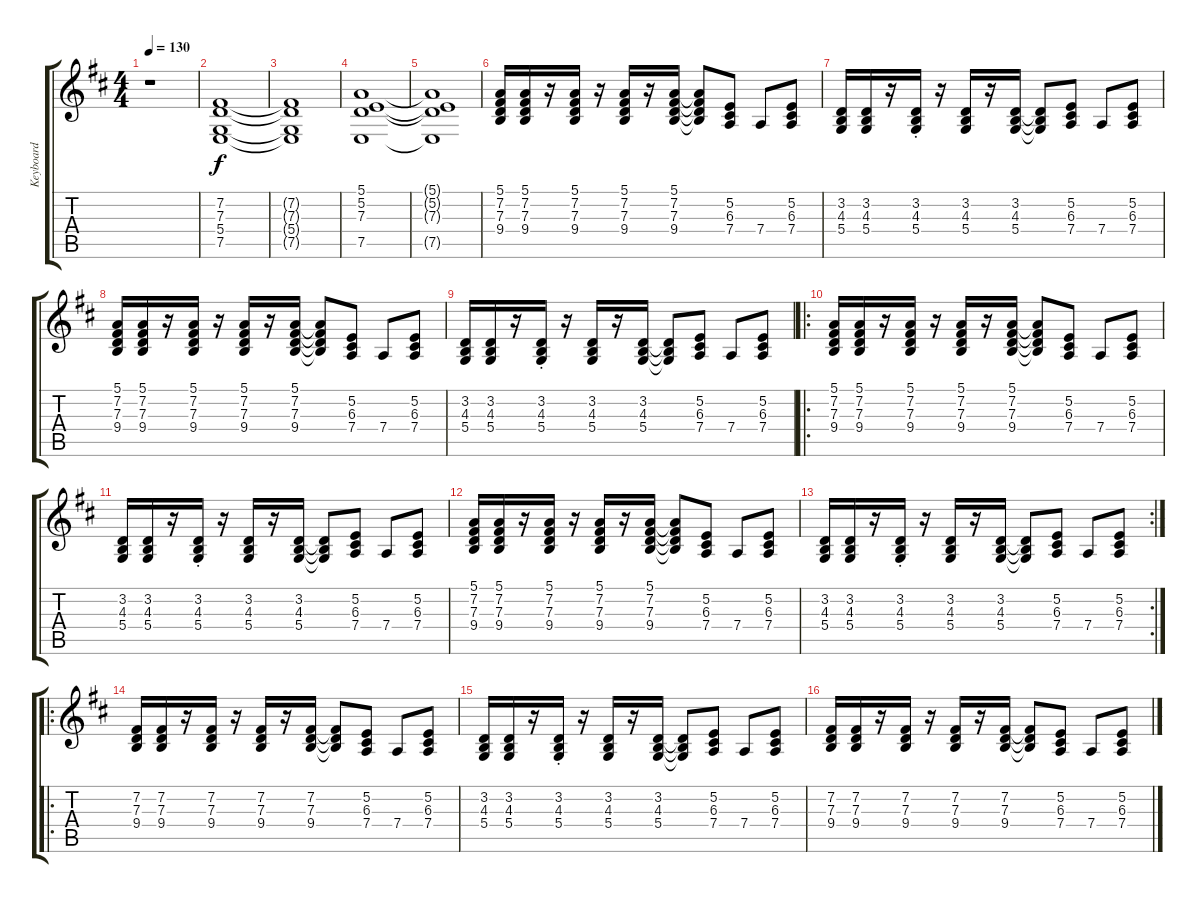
\track ("Keyboard" "Keyboard") {instrument electricgrandpiano}
\staff {score tabs}
\tuning (E4 B3 G3 D3 A2 E2) {hide}
\ts (4 4)
\tempo 130
\clef g2
\ks d
r.1{dy f instrument electricgrandpiano} |
(7.2 7.3 5.4 7.5).1 |
(7.2{t} 7.3{t} 5.4{t} 7.5{t}).1 |
(5.1 5.2 7.3 7.5).1 |
(5.1{t} 5.2{t} 7.3{t} 7.5{t}).1 |
(5.1 7.2 7.3 9.4).16 (5.1 7.2 7.3 9.4).16 r.16 (5.1 7.2 7.3 9.4).16 r.16 (5.1 7.2 7.3 9.4).16 r.16 (5.1 7.2 7.3 9.4).16 (5.1{t} 7.2{t} 7.3{t} 9.4{t}).8 (5.2 6.3 7.4).8 7.4.8 (5.2 6.3 7.4).8 |
(3.2 4.3 5.4).16 (3.2 4.3 5.4).16 r.16 (3.2{st} 4.3{st} 5.4{st}).16 r.16 (3.2 4.3 5.4).16 r.16 (3.2 4.3 5.4).16 (3.2{t} 4.3{t} 5.4{t}).8 (5.2 6.3 7.4).8 7.4.8 (5.2 6.3 7.4).8 |
(5.1 7.2 7.3 9.4).16 (5.1 7.2 7.3 9.4).16 r.16 (5.1 7.2 7.3 9.4).16 r.16 (5.1 7.2 7.3 9.4).16 r.16 (5.1 7.2 7.3 9.4).16 (5.1{t} 7.2{t} 7.3{t} 9.4{t}).8 (5.2 6.3 7.4).8 7.4.8 (5.2 6.3 7.4).8 |
(3.2 4.3 5.4).16 (3.2 4.3 5.4).16 r.16 (3.2{st} 4.3{st} 5.4{st}).16 r.16 (3.2 4.3 5.4).16 r.16 (3.2 4.3 5.4).16 (3.2{t} 4.3{t} 5.4{t}).8 (5.2 6.3 7.4).8 7.4.8 (5.2 6.3 7.4).8 |
\ro
(5.1 7.2 7.3 9.4).16 (5.1 7.2 7.3 9.4).16 r.16 (5.1 7.2 7.3 9.4).16 r.16 (5.1 7.2 7.3 9.4).16 r.16 (5.1 7.2 7.3 9.4).16 (5.1{t} 7.2{t} 7.3{t} 9.4{t}).8 (5.2 6.3 7.4).8 7.4.8 (5.2 6.3 7.4).8 |
(3.2 4.3 5.4).16 (3.2 4.3 5.4).16 r.16 (3.2{st} 4.3{st} 5.4{st}).16 r.16 (3.2 4.3 5.4).16 r.16 (3.2 4.3 5.4).16 (3.2{t} 4.3{t} 5.4{t}).8 (5.2 6.3 7.4).8 7.4.8 (5.2 6.3 7.4).8 |
(5.1 7.2 7.3 9.4).16 (5.1 7.2 7.3 9.4).16 r.16 (5.1 7.2 7.3 9.4).16 r.16 (5.1 7.2 7.3 9.4).16 r.16 (5.1 7.2 7.3 9.4).16 (5.1{t} 7.2{t} 7.3{t} 9.4{t}).8 (5.2 6.3 7.4).8 7.4.8 (5.2 6.3 7.4).8 |
\rc 2
(3.2 4.3 5.4).16 (3.2 4.3 5.4).16 r.16 (3.2{st} 4.3{st} 5.4{st}).16 r.16 (3.2 4.3 5.4).16 r.16 (3.2 4.3 5.4).16 (3.2{t} 4.3{t} 5.4{t}).8 (5.2 6.3 7.4).8 7.4.8 (5.2 6.3 7.4).8 |
\ro
(7.2 7.3 9.4).16 (7.2 7.3 9.4).16 r.16 (7.2 7.3 9.4).16 r.16 (7.2 7.3 9.4).16 r.16 (7.2 7.3 9.4).16 (7.2{t} 7.3{t} 9.4{t}).8 (5.2 6.3 7.4).8 7.4.8 (5.2 6.3 7.4).8 |
(3.2 4.3 5.4).16 (3.2 4.3 5.4).16 r.16 (3.2{st} 4.3{st} 5.4{st}).16 r.16 (3.2 4.3 5.4).16 r.16 (3.2 4.3 5.4).16 (3.2{t} 4.3{t} 5.4{t}).8 (5.2 6.3 7.4).8 7.4.8 (5.2 6.3 7.4).8 |
(7.2 7.3 9.4).16 (7.2 7.3 9.4).16 r.16 (7.2 7.3 9.4).16 r.16 (7.2 7.3 9.4).16 r.16 (7.2 7.3 9.4).16 (7.2{t} 7.3{t} 9.4{t}).8 (5.2 6.3 7.4).8 7.4.8 (5.2 6.3 7.4).8
